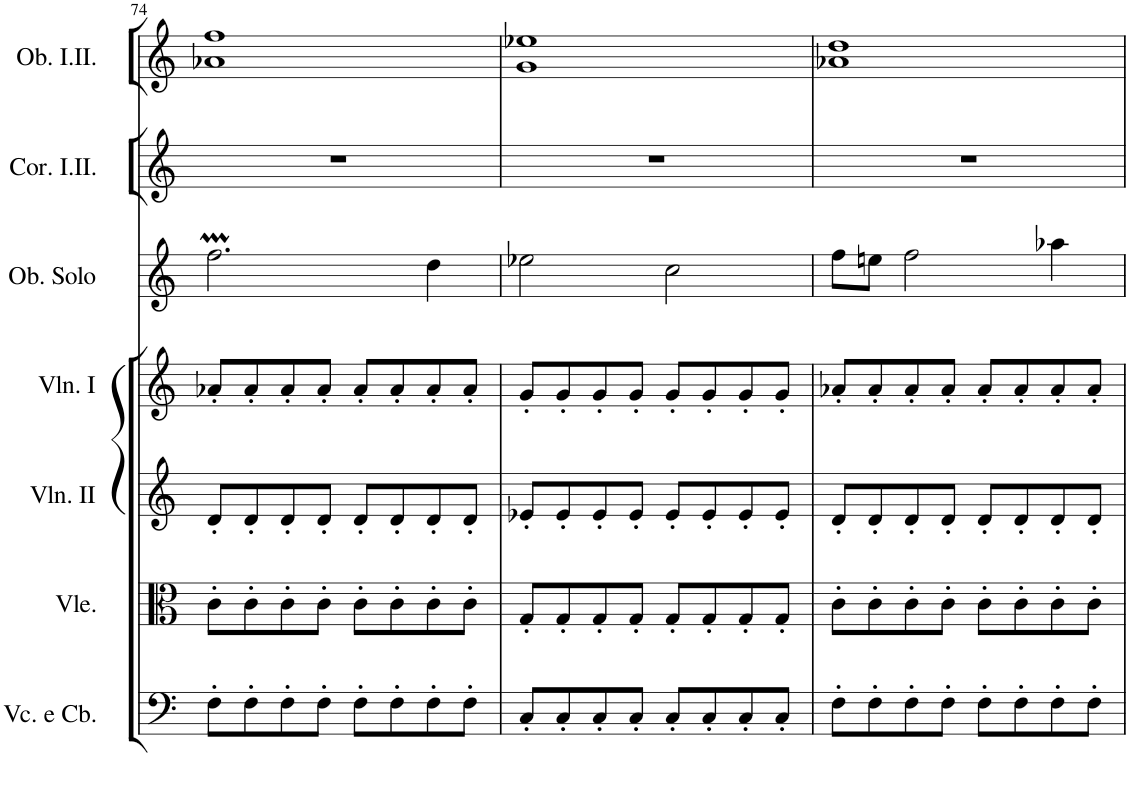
**kern	**kern	**kern	**kern	**kern	**kern	**kern
*part7	*part6	*part5	*part4	*part3	*part2	*part1
*staff7	*staff6	*staff5	*staff4	*staff3	*staff2	*staff1
*I"Violoncelli e Bassi *	*I"Viole	*I"Violini II	*I"Violini I	*I"Oboe Solo	*I"Corni in C I.II.	*I"Oboi I.II.
*	*I'Vle.	*I'Vln. II	*I'Vln. I	*I'Ob. Solo	*I'Cor. I.II.	*I'Ob. I.II.
!!LO:PB:g=z
*clefF4	*clefC3	*clefG2	*clefG2	*clefG2	*clefG2	*clefG2
*	*	*	*	*	*Trd7c12	*
*k[]	*k[]	*k[]	*k[]	*k[]	*k[]	*k[]
*M4/4	*M4/4	*M4/4	*M4/4	*M4/4	*M4/4	*M4/4
*met(c)	*met(c)	*met(c)	*met(c)	*met(c)	*met(c)	*met(c)
=74	=74	=74	=74	=74	=74	=74
*	*	*	*	*	*	*^
8F'\L	8c'\L	8d'/L	8a-X'/L	2.ffM\	1r	1ff	1a-X
8F'\	8c'\	8d'/	8a-'/	.	.	.	.
8F'\	8c'\	8d'/	8a-'/	.	.	.	.
8F'\J	8c'\J	8d'/J	8a-'/J	.	.	.	.
8F'\L	8c'\L	8d'/L	8a-'/L	.	.	.	.
8F'\	8c'\	8d'/	8a-'/	.	.	.	.
8F'\	8c'\	8d'/	8a-'/	4dd\	.	.	.
8F'\J	8c'\J	8d'/J	8a-'/J	.	.	.	.
=75	=75	=75	=75	=75	=75	=75	=75
8C'/L	8G'/L	8e-X'/L	8g'/L	2ee-X\	1r	1ee-X	1g
8C'/	8G'/	8e-'/	8g'/	.	.	.	.
8C'/	8G'/	8e-'/	8g'/	.	.	.	.
8C'/J	8G'/J	8e-'/J	8g'/J	.	.	.	.
8C'/L	8G'/L	8e-'/L	8g'/L	2cc\	.	.	.
8C'/	8G'/	8e-'/	8g'/	.	.	.	.
8C'/	8G'/	8e-'/	8g'/	.	.	.	.
8C'/J	8G'/J	8e-'/J	8g'/J	.	.	.	.
=76	=76	=76	=76	=76	=76	=76	=76
8F'\L	8c'\L	8d'/L	8a-X'/L	8ff\L	1r	1dd	1a-X
8F'\	8c'\	8d'/	8a-'/	8een\J	.	.	.
8F'\	8c'\	8d'/	8a-'/	2ff\	.	.	.
8F'\J	8c'\J	8d'/J	8a-'/J	.	.	.	.
8F'\L	8c'\L	8d'/L	8a-'/L	.	.	.	.
8F'\	8c'\	8d'/	8a-'/	.	.	.	.
8F'\	8c'\	8d'/	8a-'/	4aa-X\	.	.	.
8F'\J	8c'\J	8d'/J	8a-'/J	.	.	.	.
*	*	*	*	*	*	*v	*v
=	=	=	=	=	=	=
*-	*-	*-	*-	*-	*-	*-
